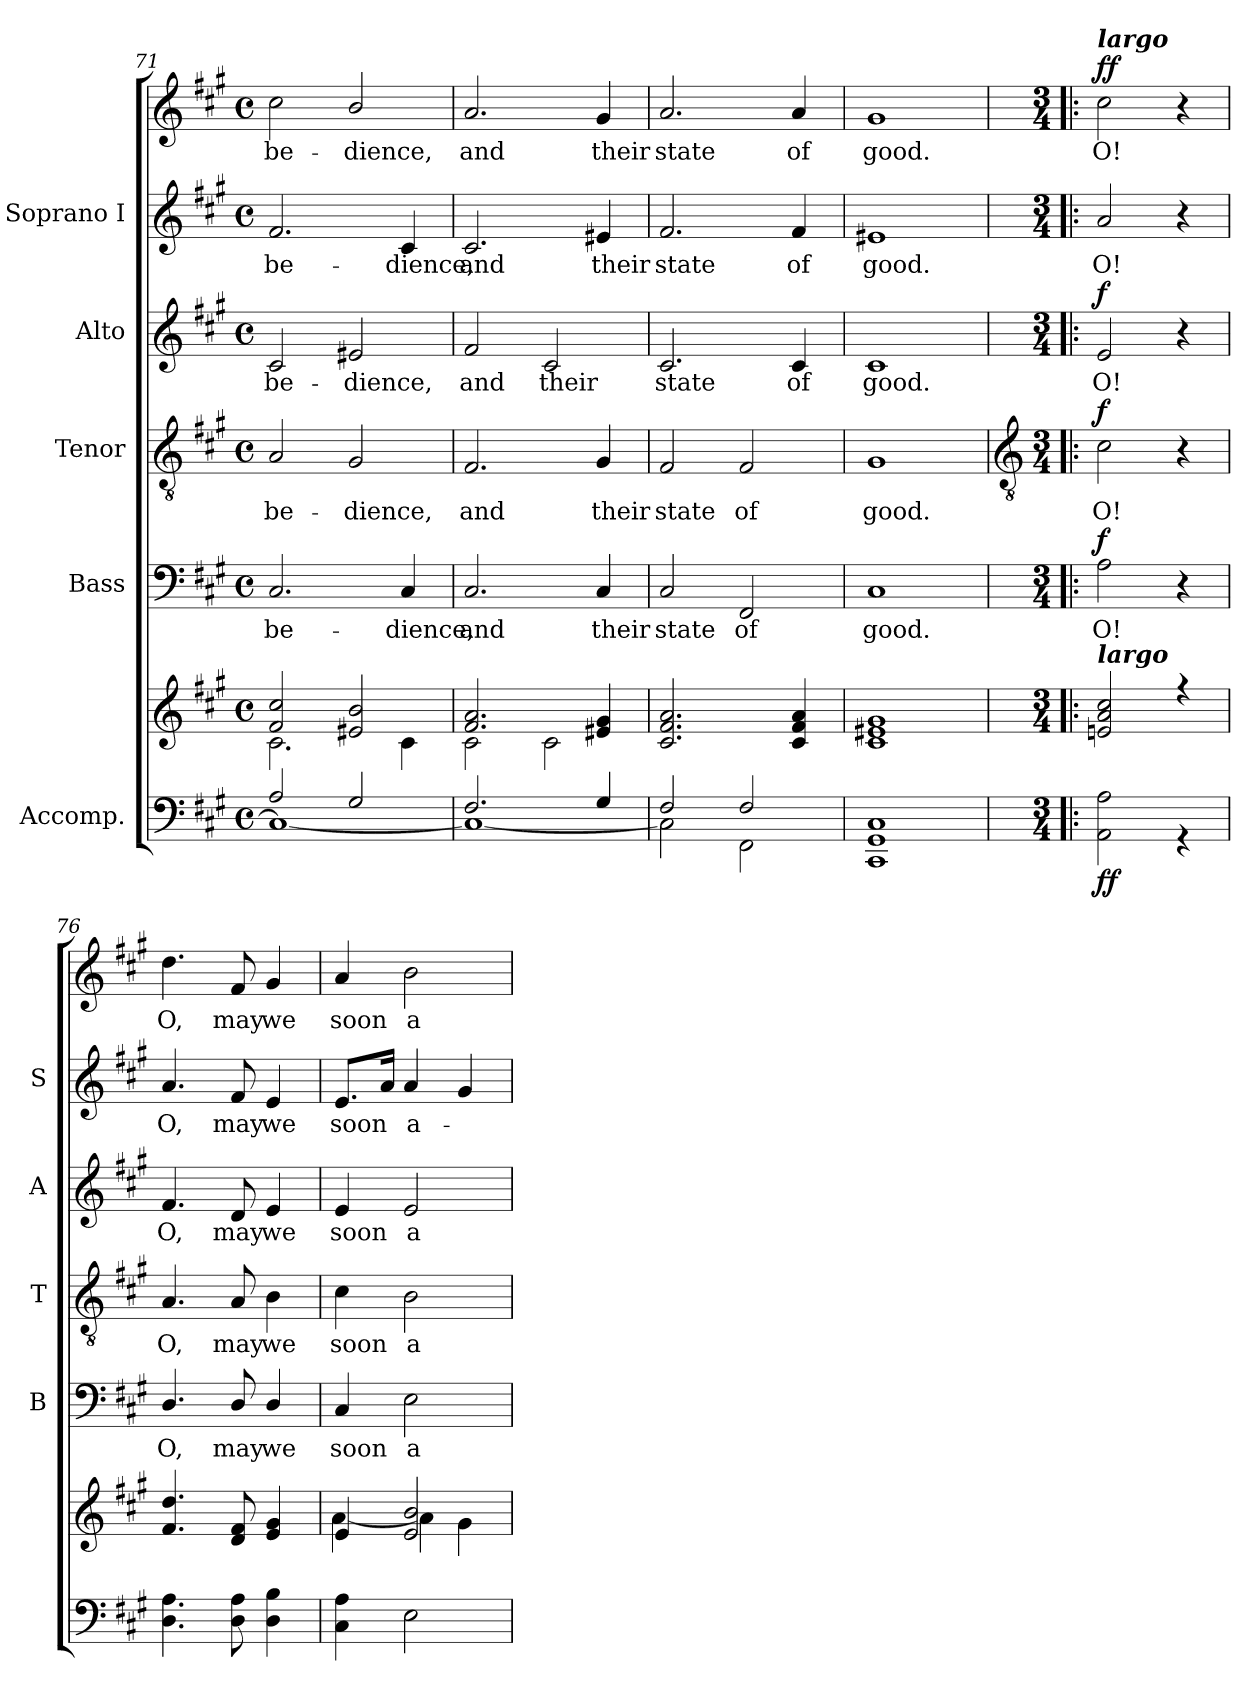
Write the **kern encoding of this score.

**kern	**kern	**dynam	**kern	**text	**dynam	**kern	**text	**dynam	**kern	**text	**dynam	**kern	**text	**kern	**text	**dynam
*part5	*part5	*part5	*part4	*part4	*part4	*part3	*part3	*part3	*part2	*part2	*part2	*part1	*part1	*part1	*part1	*part1
*staff7	*staff6	*staff6/7	*staff5	*staff5	*staff5	*staff4	*staff4	*staff4	*staff3	*staff3	*staff3	*staff2	*staff2	*staff1	*staff1	*staff1/2
*I"Accomp.	*	*	*I"Bass	*	*	*I"Tenor	*	*	*I"Alto	*	*	*I"Soprano I	*	*	*	*
*	*	*	*I'B	*	*	*I'T	*	*	*I'A	*	*	*I'S	*	*	*	*
*clefF4	*clefG2	*	*clefF4	*	*	*clefGv2	*	*	*clefG2	*	*	*clefG2	*	*clefG2	*	*
*k[f#c#g#]	*k[f#c#g#]	*	*k[f#c#g#]	*	*	*k[f#c#g#]	*	*	*k[f#c#g#]	*	*	*k[f#c#g#]	*	*k[f#c#g#]	*	*
*A:	*A:	*	*A:	*	*	*A:	*	*	*A:	*	*	*A:	*	*A:	*	*
*M4/4	*M4/4	*	*M4/4	*	*	*M4/4	*	*	*M4/4	*	*	*M4/4	*	*M4/4	*	*
*met(c)	*met(c)	*	*met(c)	*	*	*met(c)	*	*	*met(c)	*	*	*met(c)	*	*met(c)	*	*
=71	=71	=71	=71	=71	=71	=71	=71	=71	=71	=71	=71	=71	=71	=71	=71	=71
*^	*^	*	*	*	*	*	*	*	*	*	*	*	*	*	*	*
!	!	!	!	!	!	!LO:LY:b	!	!	!LO:LY:b	!	!	!LO:LY:b	!	!	!LO:LY:b	!	!LO:LY:b	!
2A/	1C#_	2f#/ 2cc#/	2.c#\	.	2.C#	-be-	.	2A	-be-	.	2c#	-be-	.	2.f#	be-	2cc#	-be-	.
!	!	!	!	!	!	!	!	!	!LO:LY:b	!	!	!LO:LY:b	!	!	!	!	!LO:LY:b	!
2G#/	.	2e#X/ 2b/	.	.	.	.	.	2G#	-dience,	.	2e#X	-dience,	.	.	.	2b/	-dience,	.
!	!	!	!	!	!	!LO:LY:b	!	!	!	!	!	!	!	!	!LO:LY:b	!	!	!
.	.	.	4c#\	.	4C#	-dience,	.	.	.	.	.	.	.	4c#	-dience,	.	.	.
=72	=72	=72	=72	=72	=72	=72	=72	=72	=72	=72	=72	=72	=72	=72	=72	=72	=72	=72
!	!	!	!	!	!	!LO:LY:b	!	!	!LO:LY:b	!	!	!LO:LY:b	!	!	!LO:LY:b	!	!LO:LY:b	!
2.F#/	1C#_	2.f#/ 2.a/	2c#\	.	2.C#	and	.	2.F#	and	.	2f#	and	.	2.c#	and	2.a	and	.
!	!	!	!	!	!	!	!	!	!	!	!	!LO:LY:b	!	!	!	!	!	!
.	.	.	2c#\	.	.	.	.	.	.	.	2c#	their	.	.	.	.	.	.
!	!	!	!	!	!	!LO:LY:b	!	!	!LO:LY:b	!	!	!	!	!	!LO:LY:b	!	!LO:LY:b	!
4G#/	.	4e#X/ 4g#/	.	.	4C#	their	.	4G#	their	.	.	.	.	4e#X	their	4g#	their	.
=73	=73	=73	=73	=73	=73	=73	=73	=73	=73	=73	=73	=73	=73	=73	=73	=73	=73	=73
!	!	!	!	!	!	!LO:LY:b	!	!	!LO:LY:b	!	!	!LO:LY:b	!	!	!LO:LY:b	!	!LO:LY:b	!
2F#/	2C#\]	2.c#/ 2.f#/ 2.a/	1ryy	.	2C#	state	.	2F#	state	.	2.c#	state	.	2.f#	state	2.a	state	.
!	!	!	!	!	!	!LO:LY:b	!	!	!LO:LY:b	!	!	!	!	!	!	!	!	!
2F#/	2FF#	.	.	.	2FF#	of	.	2F#	of	.	.	.	.	.	.	.	.	.
!	!	!	!	!	!	!	!	!	!	!	!	!LO:LY:b	!	!	!LO:LY:b	!	!LO:LY:b	!
.	.	4c#/ 4f#/ 4a/	.	.	.	.	.	.	.	.	4c#	of	.	4f#	of	4a	of	.
=74	=74	=74	=74	=74	=74	=74	=74	=74	=74	=74	=74	=74	=74	=74	=74	=74	=74	=74
!	!	!	!	!	!	!LO:LY:b	!	!	!LO:LY:b	!	!	!LO:LY:b	!	!	!LO:LY:b	!	!LO:LY:b	!
1ryy	1CC# 1GG# 1C#	1c#/ 1e#X/ 1g#/	1ryy	.	1C#	good.	.	1G#	good.	.	1c#	good.	.	1e#X	good.	1g#	good.	.
!!LO:LB:g=z
=75!|:	=75!|:	=75!|:	=75!|:	=75!|:	=75!|:	=75!|:	=75!|:	=75!|:	=75!|:	=75!|:	=75!|:	=75!|:	=75!|:	=75!|:	=75!|:	=75!|:	=75!|:	=75!|:
*	*	*	*	*	*	*	*	*clefGv2	*	*	*	*	*	*	*	*	*	*
*M3/4	*	*M3/4	*	*	*M3/4	*	*	*M3/4	*	*	*M3/4	*	*	*M3/4	*	*M3/4	*	*
*	*	*	*	*	*	*	*	*	*	*	*	*	*	*	*	*MM56	*	*
!	!	!	!	!	!	!	!	!	!	!	!	!	!	!	!	!LO:TX:a:Bi:t=largo	!	!
!	!	!LO:TX:a:Bi:t=largo	!	!	!	!	!	!	!	!	!	!	!	!	!	!	!	!
!	!	!	!	!LO:DY:b=2	!	!LO:LY:b	!	!	!LO:LY:b	!	!	!LO:LY:b	!	!	!LO:LY:b	!	!LO:LY:b	!
!	!	!	!	!LO:DY:n=1:b	!	!	!LO:DY:b	!	!	!LO:DY:b	!	!	!LO:DY:b	!	!	!	!	!LO:DY:b=2
!	!	!	!	!	!	!	!	!	!	!	!	!	!	!	!	!	!	!LO:DY:n=1:b
2.ryy	2AA 2A	2en/ 2a/ 2cc#/	2.ryy	f f	2A	O!	f	2c#	O!	f	2e	O!	f	2a	O!	2cc#	O!	f f
.	4r	4r	.	.	4r	.	.	4r	.	.	4r	.	.	4r	.	4r	.	.
=76	=76	=76	=76	=76	=76	=76	=76	=76	=76	=76	=76	=76	=76	=76	=76	=76	=76	=76
!	!	!	!	!	!	!LO:LY:b	!	!	!LO:LY:b	!	!	!LO:LY:b	!	!	!LO:LY:b	!	!LO:LY:b	!
2.ryy	4.D\ 4.A\	4.f#/ 4.dd/	2.ryy	.	4.D/	O,	.	4.A	O,	.	4.f#	O,	.	4.a	O,	4.dd	O,	.
!	!	!	!	!	!	!LO:LY:b	!	!	!LO:LY:b	!	!	!LO:LY:b	!	!	!LO:LY:b	!	!LO:LY:b	!
.	8D\ 8A\	8d/ 8f#/	.	.	8D/	may	.	8A	may	.	8d	may	.	8f#	may	8f#	may	.
!	!	!	!	!	!	!LO:LY:b	!	!	!LO:LY:b	!	!	!LO:LY:b	!	!	!LO:LY:b	!	!LO:LY:b	!
.	4D\ 4B\	4e/ 4g#/	.	.	4D/	we	.	4B	we	.	4e	we	.	4e	we	4g#	we	.
=77	=77	=77	=77	=77	=77	=77	=77	=77	=77	=77	=77	=77	=77	=77	=77	=77	=77	=77
!	!	!	!	!	!	!LO:LY:b	!	!	!LO:LY:b	!	!	!LO:LY:b	!	!	!LO:LY:b	!	!LO:LY:b	!
2.ryy	4C# 4A	4e/	[4a	.	4C#	soon	.	4c#	soon	.	4e	soon	.	8.eL	-soon	4a	soon	.
.	.	.	.	.	.	.	.	.	.	.	.	.	.	16aJ	.	.	.	.
!	!	!	!	!	!	!LO:LY:b	!	!	!LO:LY:b	!	!	!LO:LY:b	!	!	!LO:LY:b	!	!LO:LY:b	!
.	2E	2e/ 2b/	4a\]	.	2E	a-	.	2B	a-	.	2e	a-	.	4a	a-	2b	a-	.
.	.	.	4g#\	.	.	.	.	.	.	.	.	.	.	4g#	.	.	.	.
*v	*v	*	*	*	*	*	*	*	*	*	*	*	*	*	*	*	*	*
*	*v	*v	*	*	*	*	*	*	*	*	*	*	*	*	*	*	*
=	=	=	=	=	=	=	=	=	=	=	=	=	=	=	=	=
*-	*-	*-	*-	*-	*-	*-	*-	*-	*-	*-	*-	*-	*-	*-	*-	*-
